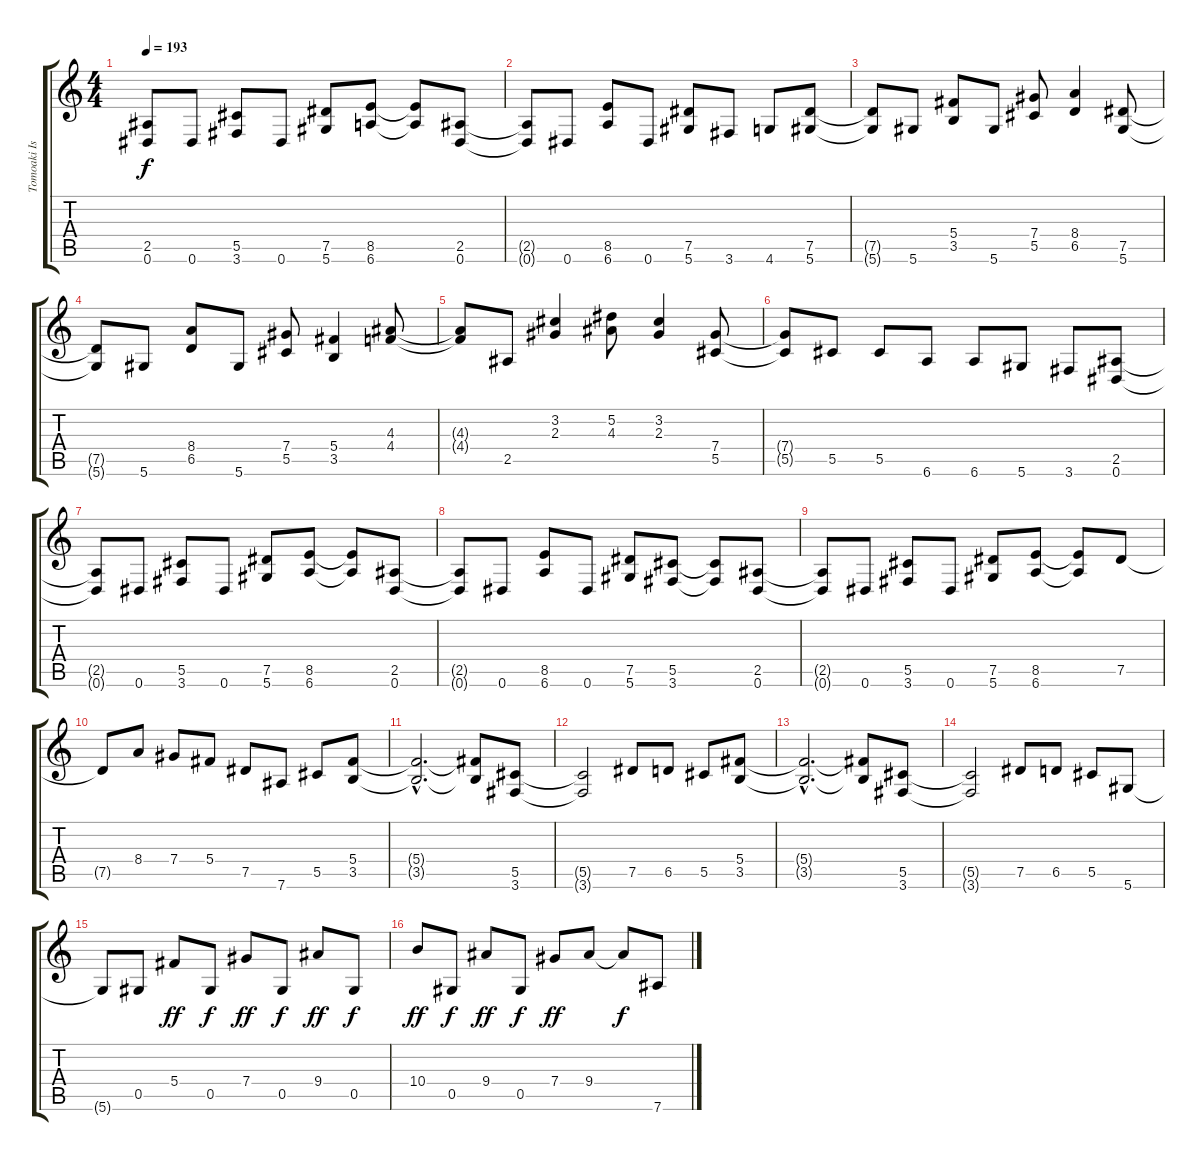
\track ("Tomoaki Ishizuka (Pata)" "Tomoaki Is") {instrument distortionguitar}
\staff {score tabs}
\tuning (Eb4 Bb3 Gb3 Db3 Ab2 Eb2) {hide}
\ts (4 4)
\tempo 193
\clef g2
\ks c
(2.5{t} 0.6{t}).8{dy f} 0.6.8 (5.5 3.6).8 0.6.8 (7.5 5.6).8 (8.5 6.6).8 (8.5{t} 6.6{t}).8 (2.5 0.6).8 |
(2.5{t} 0.6{t}).8 0.6.8 (8.5 6.6).8 0.6.8 (7.5 5.6).8 3.6.8 4.6.8 (7.5 5.6).8 |
(7.5{t} 5.6{t}).8 5.6.8 (5.4 3.5).8 5.6.8 (7.4 5.5).8 (8.4 6.5).4 (7.5 5.6).8 |
(7.5{t} 5.6{t}).8 5.6.8 (8.4 6.5).8 5.6.8 (7.4 5.5).8 (5.4 3.5).4 (4.3 4.4).8 |
(4.3{t} 4.4{t}).8 2.5.8 (3.2 2.3).4 (5.2 4.3).8 (3.2 2.3).4 (7.4 5.5).8 |
(7.4{t} 5.5{t}).8 5.5.8 5.5.8 6.6.8 6.6.8 5.6.8 3.6.8 (2.5 0.6).8 |
(2.5{t} 0.6{t}).8 0.6.8 (5.5 3.6).8 0.6.8 (7.5 5.6).8 (8.5 6.6).8 (8.5{t} 6.6{t}).8 (2.5 0.6).8 |
(2.5{t} 0.6{t}).8 0.6.8 (8.5 6.6).8 0.6.8 (7.5 5.6).8 (5.5 3.6).8 (5.5{t} 3.6{t}).8 (2.5 0.6).8 |
(2.5{t} 0.6{t}).8 0.6.8 (5.5 3.6).8 0.6.8 (7.5 5.6).8 (8.5 6.6).8 (8.5{t} 6.6{t}).8 7.5.8 |
7.5{t}.8 8.4.8 7.4.8 5.4.8 7.5.8 7.6.8 5.5.8 (5.4 3.5).8 |
(5.4{hac t} 3.5{hac t}).2{d} (5.4{t} 3.5{t}).8 (5.5 3.6).8 |
(5.5{t} 3.6{t}).2 7.5.8 6.5.8 5.5.8 (5.4 3.5).8 |
(5.4{hac t} 3.5{hac t}).2{d} (5.4{t} 3.5{t}).8 (5.5 3.6).8 |
(5.5{t} 3.6{t}).2 7.5.8 6.5.8 5.5.8 5.6.8 |
5.6{t}.8 0.5.8 5.4.8{dy ff} 0.5.8{dy f} 7.4.8{dy ff} 0.5.8{dy f} 9.4.8{dy ff} 0.5.8{dy f} |
10.4.8{dy ff} 0.5.8{dy f} 9.4.8{dy ff} 0.5.8{dy f} 7.4.8{dy ff} 9.4.8 9.4{t}.8{dy f} 7.6.8
